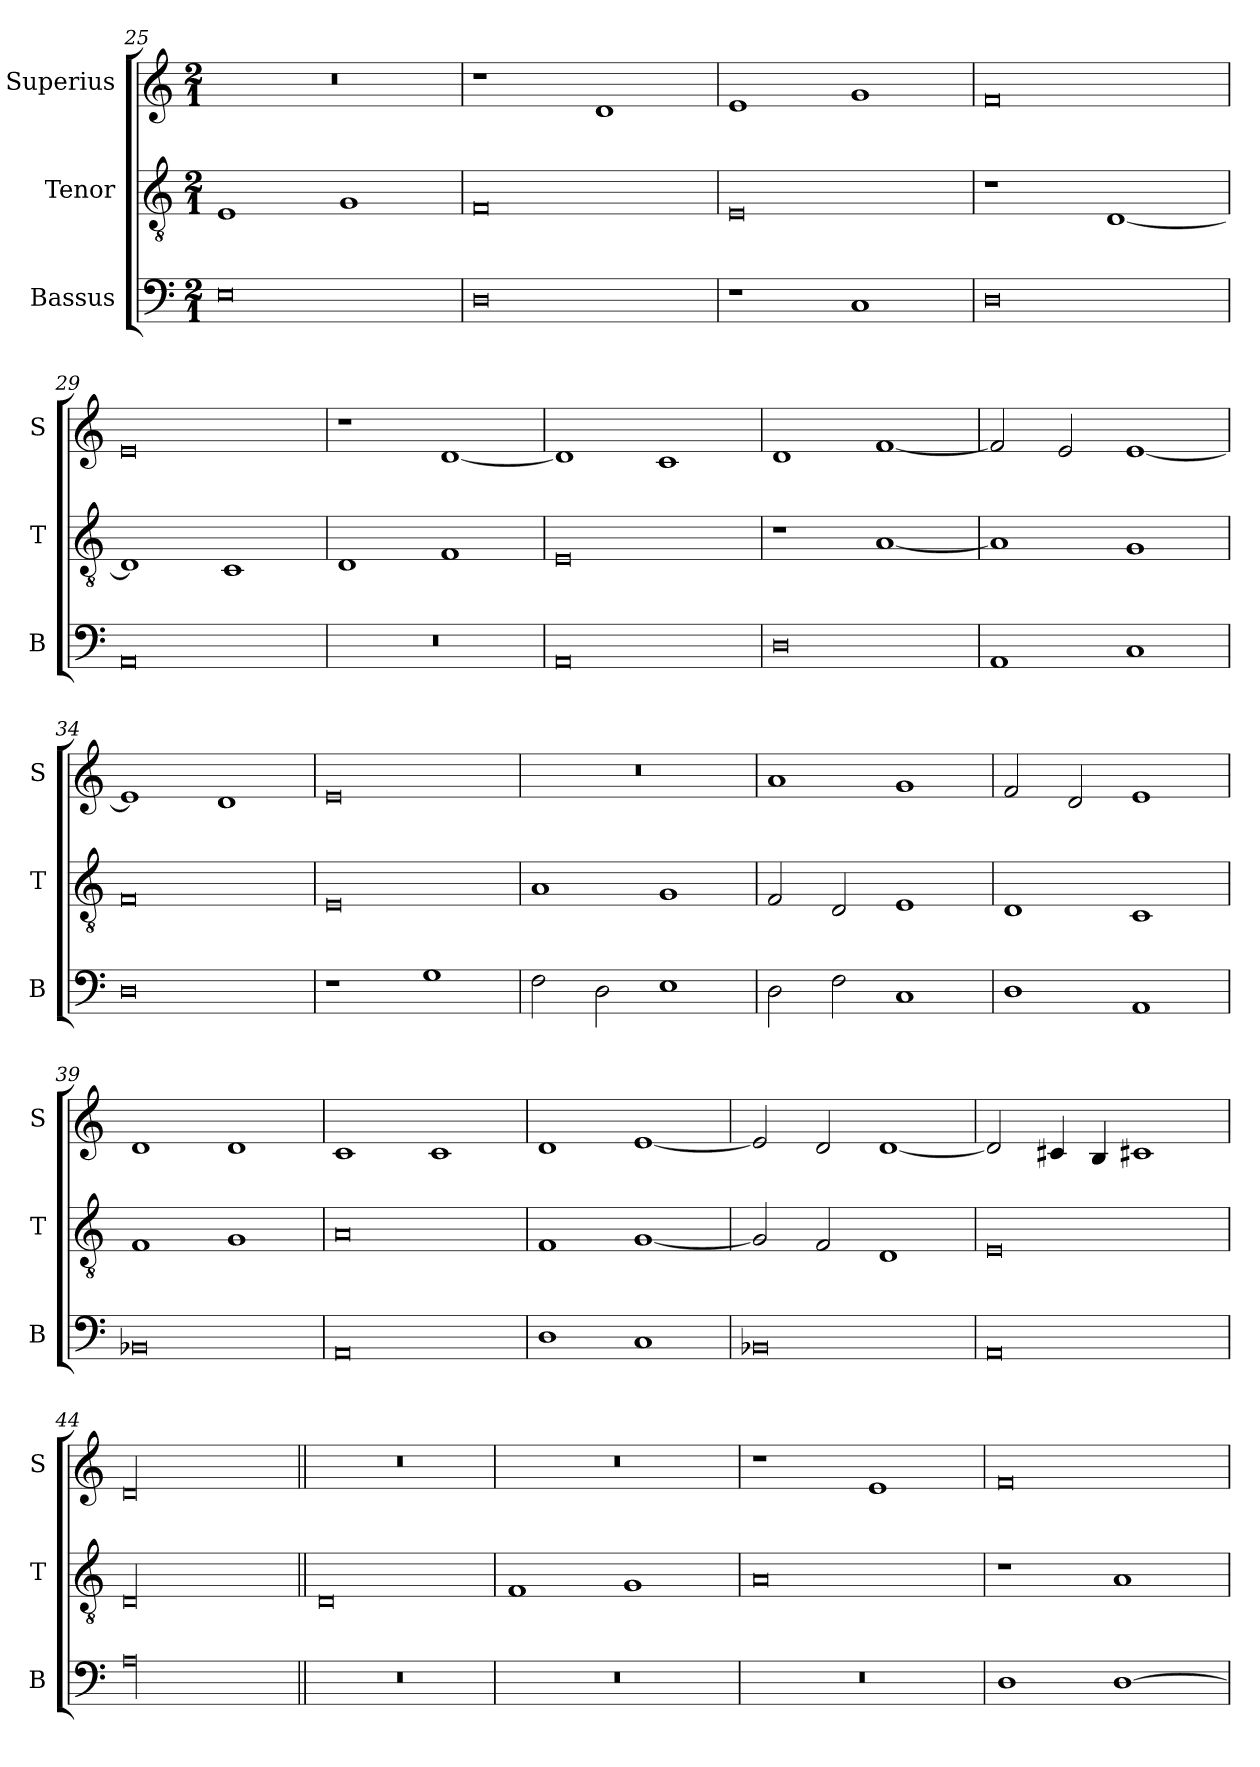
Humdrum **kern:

**kern	**kern	**kern
*part3	*part2	*part1
*staff3	*staff2	*staff1
*I"Bassus	*I"Tenor	*I"Superius
*I'B	*I'T	*I'S
*clefF4	*clefGv2	*clefG2
*k[]	*k[]	*k[]
*M2/1	*M2/1	*M2/1
=25	=25	=25
0E	1E	0r
.	1G	.
=26	=26	=26
0D	0F	1r
.	.	1d
=27	=27	=27
1r	0E	1e
1C	.	1g
=28	=28	=28
0D	1r	0f
.	[1D	.
=29	=29	=29
0AA	1D]	0e
.	1C	.
=30	=30	=30
0r	1D	1r
.	1F	[1d
=31	=31	=31
0AA	0E	1d]
.	.	1c
=32	=32	=32
0D	1r	1d
.	[1A	[1f
=33	=33	=33
1AA	1A]	2f/]
.	.	2e/
1C	1G	[1e
=34	=34	=34
0D	0F	1e]
.	.	1d
=35	=35	=35
1r	0E	0e
1G	.	.
=36	=36	=36
2F\	1A	0r
2D\	.	.
1E	1G	.
=37	=37	=37
2D\	2F/	1a
2F\	2D/	.
1C	1E	1g
=38	=38	=38
1D	1D	2f/
.	.	2d/
1AA	1C	1e
=39	=39	=39
0BB-X	1F	1d
.	1G	1d
=40	=40	=40
0AA	0A	1c
.	.	1c
=41	=41	=41
1D	1F	1d
1C	[1G	[1e
=42	=42	=42
0BB-X	2G/]	2e/]
.	2F/	2d/
.	1D	[1d
=43	=43	=43
0AA	0E	2d/]
.	.	4c#X/
.	.	4B/
.	.	1c#X
=44	=44	=44
!LO:N:vis=00	!LO:N:vis=00	!LO:N:vis=00
0A	0D	0d
=45||	=45||	=45||
0r	0D	0r
=46	=46	=46
0r	1F	0r
.	1G	.
=47	=47	=47
0r	0A	1r
.	.	1e
=48	=48	=48
1D	1r	0f
[1D	1A	.
=	=	=
*-	*-	*-
